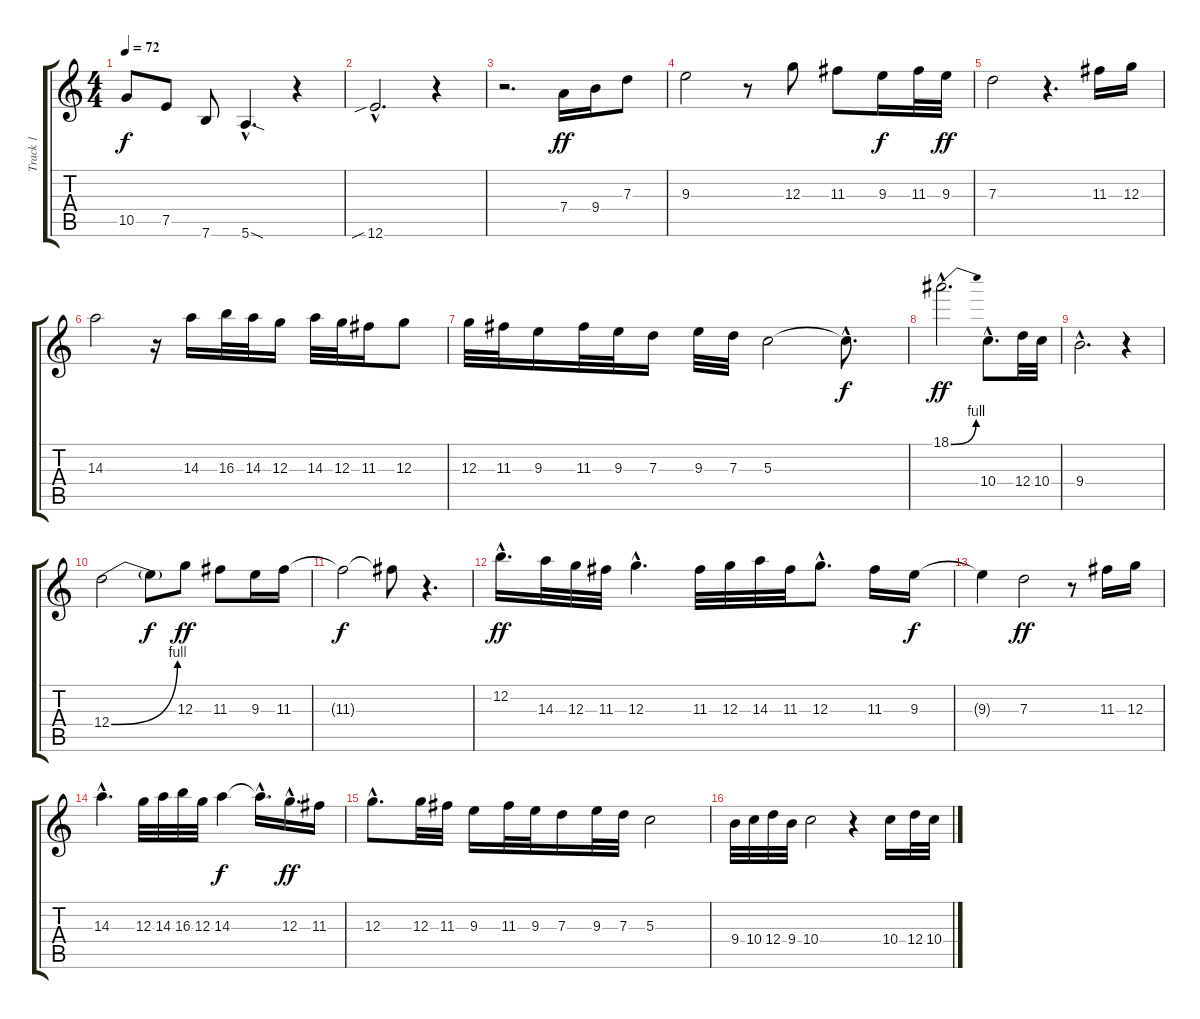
\track ("Track 1" "Track 1") {instrument distortionguitar}
\staff {score tabs}
\tuning (E4 B3 G3 D3 A2 E2) {hide}
\ts (4 4)
\tempo 72
\clef g2
\ks c
10.5.8{dy f} 7.5.8 7.6.8 5.6{sod hac}.4{d} r.4 |
12.6{sib hac}.2{d} r.4 |
r.2{d} 7.4.16{dy ff} 9.4.16 7.3.8 |
9.3.2 r.8 12.3.8 11.3.8 9.3.16{dy f} 11.3.32 9.3.32{dy ff} |
7.3.2 r.4{d} 11.3.16 12.3.16 |
14.3.2 r.16 14.3.16 16.3.32 14.3.32 12.3.16 14.3.32 12.3.32 11.3.16 12.3.8 |
12.3.32 11.3.32 9.3.16 11.3.32 9.3.32 7.3.16 9.3.32 7.3.32 5.3.2 5.3{hac t}.8{d dy f} |
18.1{be (bend 0 0 60 4) hac}.2{d dy ff} 10.4{hac}.8{d} 12.4.32 10.4.32 |
9.4{hac}.2{d} r.4 |
12.4{be (bend 0 0 60 4)}.2 12.4{t}.8{dy f} 12.3.8{dy ff} 11.3.8 9.3.16 11.3.16 |
11.3{t}.2{dy f} 11.3{t}.8 r.4{d} |
12.2{hac}.16{d dy ff} 14.3.32 12.3.32 11.3.32 12.3{hac}.4{d} 11.3.32 12.3.32 14.3.32 11.3.32 12.3{hac}.8{d} 11.3.16 9.3.16{dy f} |
9.3{t}.4 7.3.2{dy ff} r.8 11.3.16 12.3.16 |
14.3{hac}.4{d} 12.3.32 14.3.32 16.3.32 12.3.32 14.3.4{dy f} 14.3{hac t}.16{d} 12.3{hac}.16{d dy ff} 11.3.16 |
12.3{hac}.8{d} 12.3.32 11.3.32 9.3.16 11.3.32 9.3.32 7.3.16 9.3.32 7.3.32 5.3.2 |
9.4.32 10.4.32 12.4.32 9.4.32 10.4.2 r.4 10.4.16 12.4.32 10.4.32
